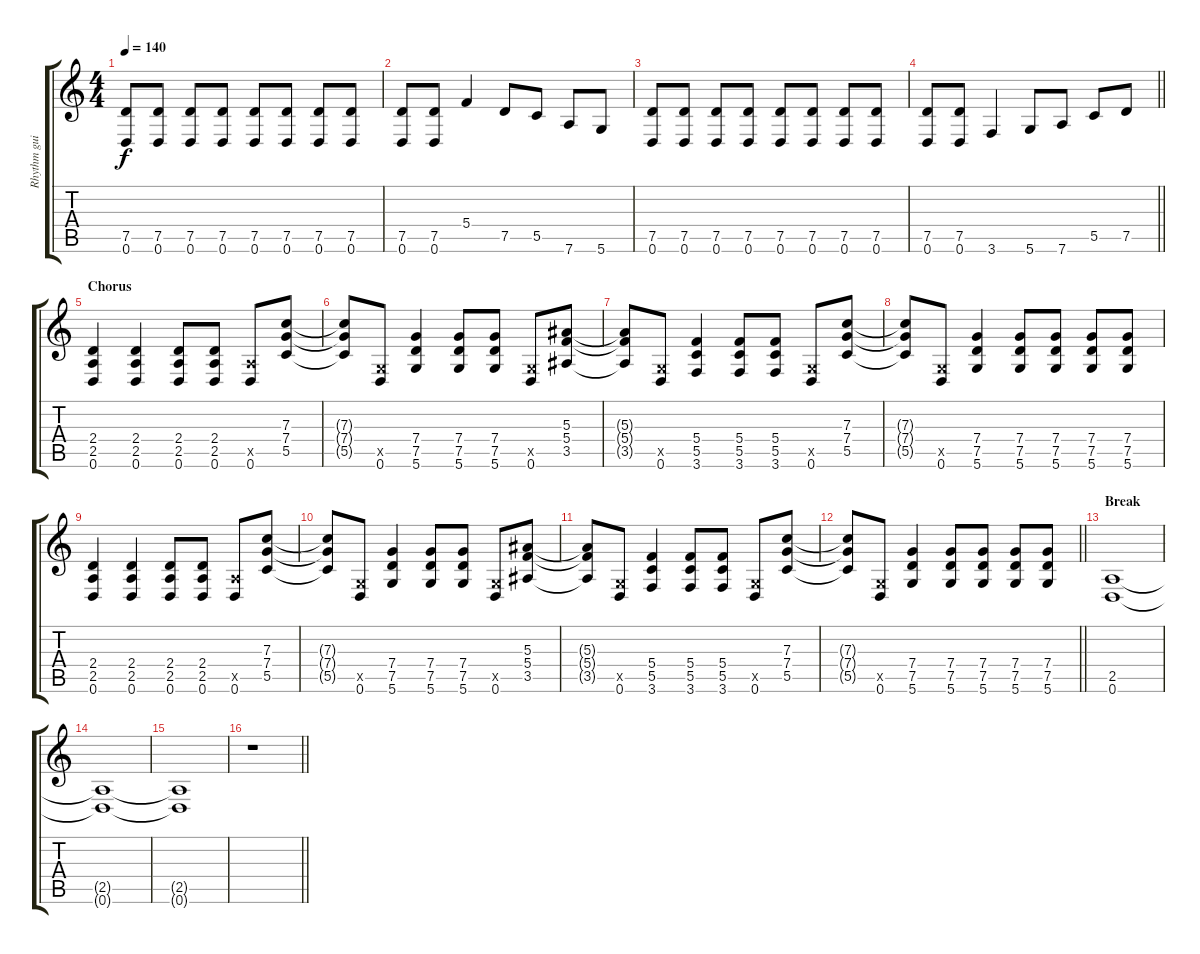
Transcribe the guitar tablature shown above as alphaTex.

\track ("Rhythm guitar" "Rhythm gui") {instrument distortionguitar}
\staff {score tabs}
\tuning (D4 A3 F3 C3 G2 D2) {hide}
\ts (4 4)
\tempo 140
\clef g2
\ks c
(7.5 0.6).8{dy f} (7.5 0.6).8 (7.5 0.6).8 (7.5 0.6).8 (7.5 0.6).8 (7.5 0.6).8 (7.5 0.6).8 (7.5 0.6).8 |
(7.5 0.6).8 (7.5 0.6).8 5.4.4 7.5.8 5.5.8 7.6.8 5.6.8 |
(7.5 0.6).8 (7.5 0.6).8 (7.5 0.6).8 (7.5 0.6).8 (7.5 0.6).8 (7.5 0.6).8 (7.5 0.6).8 (7.5 0.6).8 |
\barLineRight lightlight
(7.5 0.6).8 (7.5 0.6).8 3.6.4 5.6.8 7.6.8 5.5.8 7.5.8 |
\section ("" "Chorus")
(2.4 2.5 0.6).4 (2.4 2.5 0.6).4 (2.4 2.5 0.6).8 (2.4 2.5 0.6).8 (2.5{x} 0.6).8 (7.3 7.4 5.5).8 |
(7.3{t} 7.4{t} 5.5{t}).8 (0.5{x} 0.6).8 (7.4 7.5 5.6).4 (7.4 7.5 5.6).8 (7.4 7.5 5.6).8 (0.5{x} 0.6).8 (5.3 5.4 3.5).8 |
(5.3{t} 5.4{t} 3.5{t}).8 (0.5{x} 0.6).8 (5.4 5.5 3.6).4 (5.4 5.5 3.6).8 (5.4 5.5 3.6).8 (0.5{x} 0.6).8 (7.3 7.4 5.5).8 |
(7.3{t} 7.4{t} 5.5{t}).8 (0.5{x} 0.6).8 (7.4 7.5 5.6).4 (7.4 7.5 5.6).8 (7.4 7.5 5.6).8 (7.4 7.5 5.6).8 (7.4 7.5 5.6).8 |
(2.4 2.5 0.6).4 (2.4 2.5 0.6).4 (2.4 2.5 0.6).8 (2.4 2.5 0.6).8 (2.5{x} 0.6).8 (7.3 7.4 5.5).8 |
(7.3{t} 7.4{t} 5.5{t}).8 (0.5{x} 0.6).8 (7.4 7.5 5.6).4 (7.4 7.5 5.6).8 (7.4 7.5 5.6).8 (0.5{x} 0.6).8 (5.3 5.4 3.5).8 |
(5.3{t} 5.4{t} 3.5{t}).8 (0.5{x} 0.6).8 (5.4 5.5 3.6).4 (5.4 5.5 3.6).8 (5.4 5.5 3.6).8 (0.5{x} 0.6).8 (7.3 7.4 5.5).8 |
\barLineRight lightlight
(7.3{t} 7.4{t} 5.5{t}).8 (0.5{x} 0.6).8 (7.4 7.5 5.6).4 (7.4 7.5 5.6).8 (7.4 7.5 5.6).8 (7.4 7.5 5.6).8 (7.4 7.5 5.6).8 |
\section ("" "Break")
(2.5 0.6).1 |
(2.5{t} 0.6{t}).1 |
(2.5{t} 0.6{t}).1 |
\barLineRight lightlight
r.1
